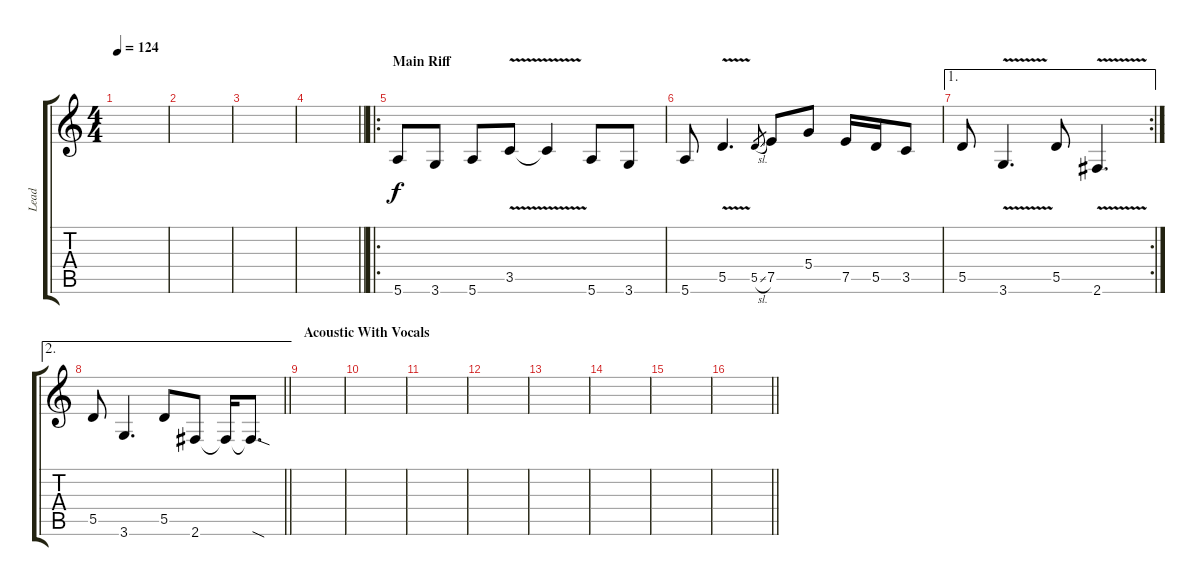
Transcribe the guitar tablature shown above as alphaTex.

\track ("Lead" "Lead") {instrument overdrivenguitar}
\staff {score tabs}
\tuning (E4 B3 G3 D3 A2 E2) {hide}
\ts (4 4)
\tempo 124
\clef g2
\ks c
|
|
|
\barLineRight lightlight
|
\ro
\section ("" "Main Riff")
5.6.8 3.6.8 5.6.8 3.5{v}.8 3.5{t}.4 5.6.8 3.6.8 |
5.6.8 5.5{v}.4{d} 5.5{sl}.8{gr} 7.5.8 5.4.8 7.5.16 5.5.16 3.5.8 |
\ae 1
\rc 2
5.5.8 3.6{v}.4{d} 5.5.8 2.6{v}.4{d} |
\ae 2
\barLineRight lightlight
5.5.8 3.6.4{d} 5.5.8 2.6.8 2.6{t}.16 2.6{sod t}.8{d} |
\section ("" "Acoustic With Vocals")
|
|
|
|
|
|
|
\barLineRight lightlight
